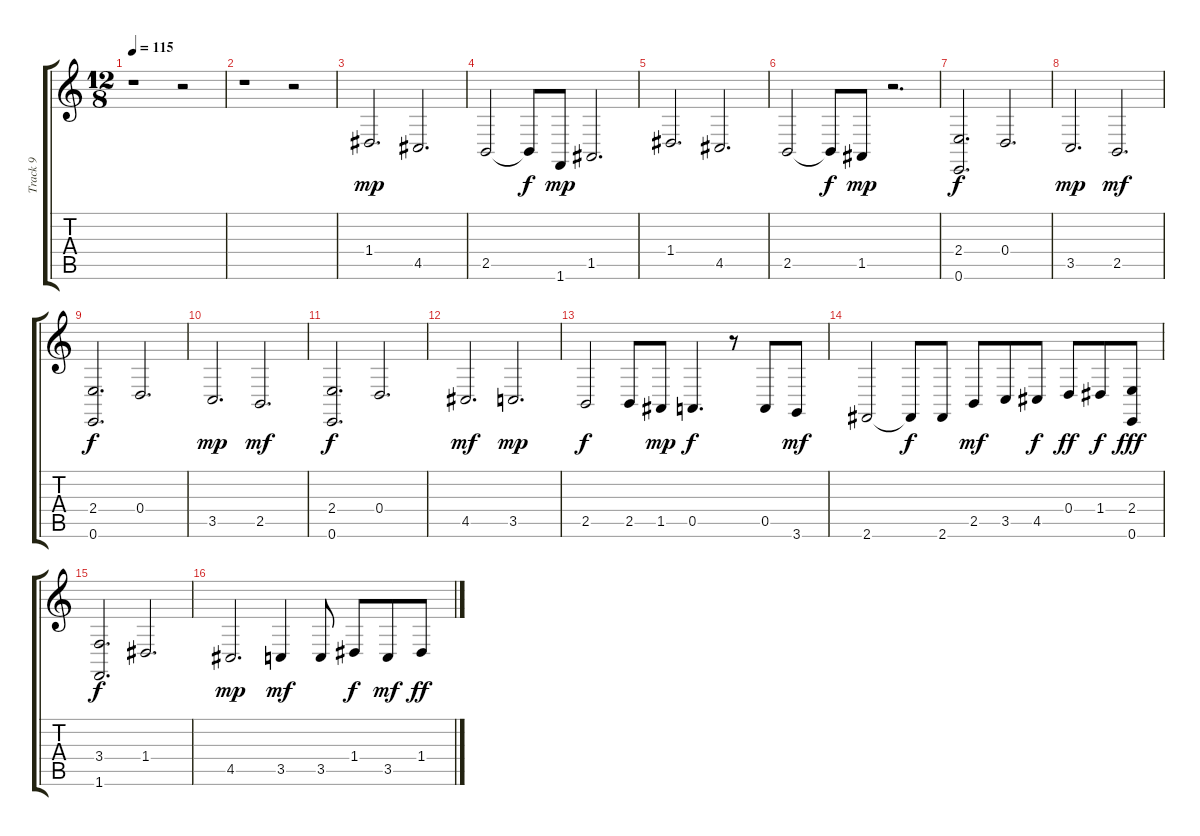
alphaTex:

\track ("Track 9" "Track 9") {instrument tremolostrings}
\staff {score tabs}
\tuning (E4 B3 G3 D3 A2 E2) {hide}
\ts (12 8)
\tempo 115
\clef g2
\ks c
r.1{dy f} r.2 |
r.1 r.2 |
1.4.2{d dy mp} 4.5.2{d} |
2.5.2 2.5{t}.8{dy f} 1.6.8{dy mp} 1.5.2{d} |
1.4.2{d} 4.5.2{d} |
2.5.2 2.5{t}.8{dy f} 1.5.8{dy mp} r.2{d} |
(2.4 0.6).2{d dy f} 0.4.2{d} |
3.5.2{d dy mp} 2.5.2{d dy mf} |
(2.4 0.6).2{d dy f} 0.4.2{d} |
3.5.2{d dy mp} 2.5.2{d dy mf} |
(2.4 0.6).2{d dy f} 0.4.2{d} |
4.5.2{d dy mf} 3.5.2{d dy mp} |
2.5.2{dy f} 2.5.8 1.5.8{dy mp} 0.5.4{d dy f} r.8 0.5.8 3.6.8{dy mf} |
2.6.2 2.6{t}.8{dy f} 2.6.8 2.5.8{dy mf} 3.5.8 4.5.8{dy f} 0.4.8{dy ff} 1.4.8{dy f} (2.4 0.6).8{dy fff} |
(3.4 1.6).2{d dy f} 1.4.2{d} |
4.5.2{d dy mp} 3.5.4{dy mf} 3.5.8 1.4.8{dy f} 3.5.8{dy mf} 1.4.8{dy ff}
